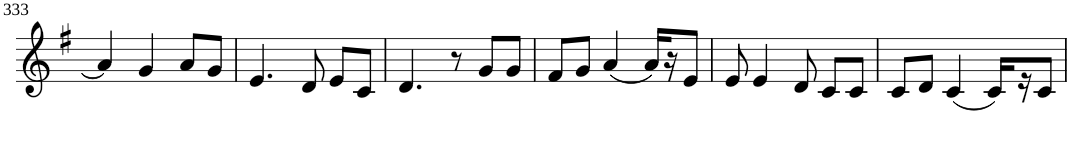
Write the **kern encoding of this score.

**kern
*part1
*staff1
*I"Violin
!!LO:PB:g=z
*clefG2
*k[f#]
*G:
*M3/4
=333
4a/]
4g/
8a/L
8g/J
=334
4.e/
8d/
8e/L
8c/J
=335
4.d/
8r
8g/L
8g/J
=336
8f#/L
8g/J
(4a/
16a/LL)
16r
8e/J
=337
8e/
4e/
8d/
8c/L
8c/J
=338
8c/L
8d/J
(4c/
16c/LL)
16r
8c/J
=
*-
